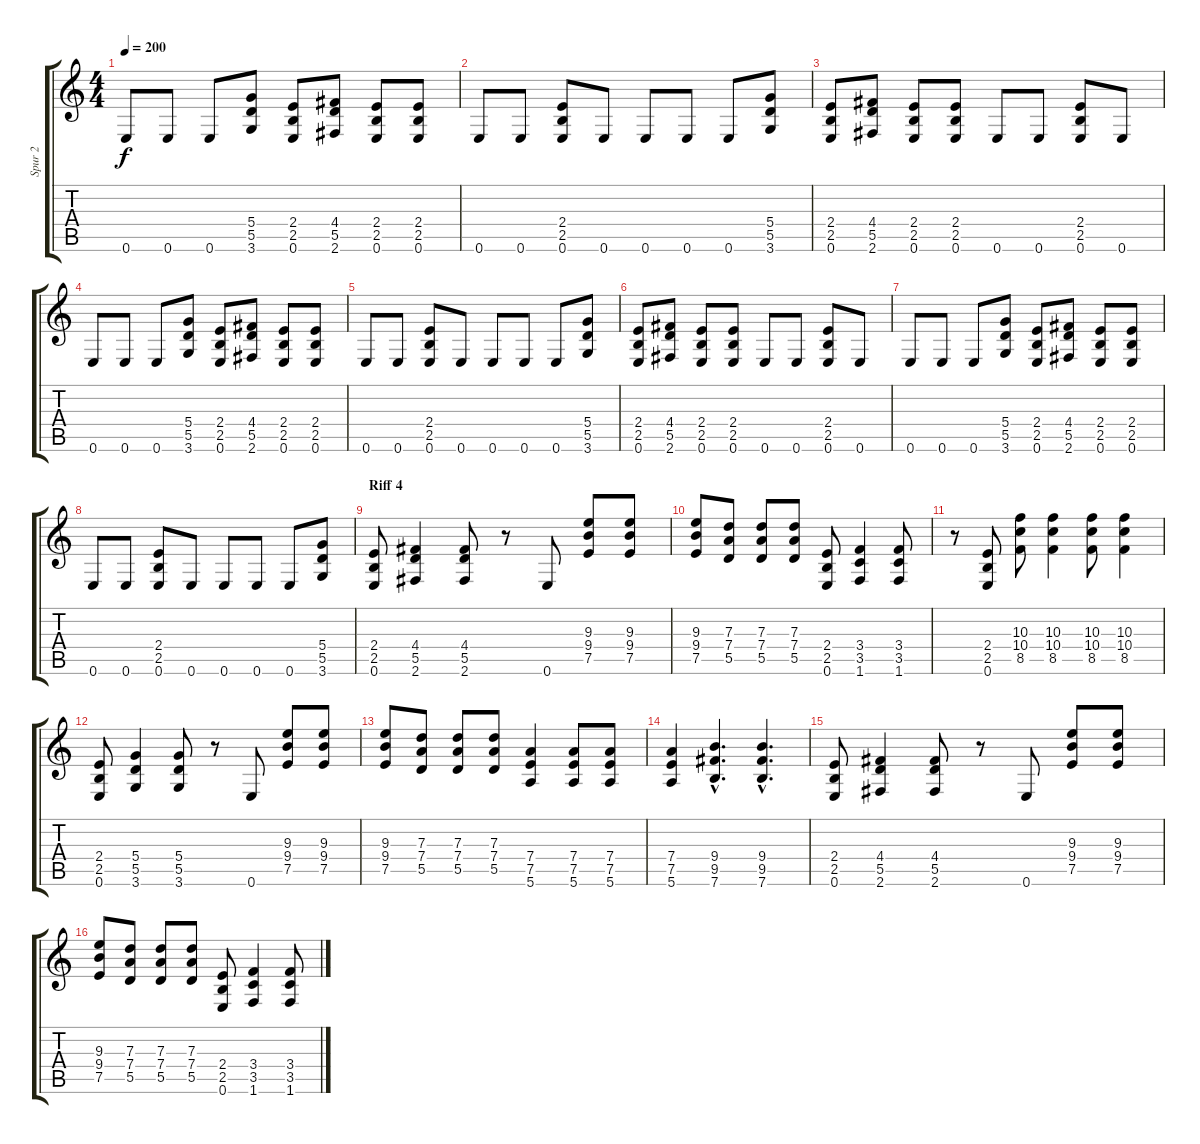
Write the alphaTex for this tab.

\track ("Spur 2" "Spur 2") {instrument distortionguitar}
\staff {score tabs}
\tuning (E4 B3 G3 D3 A2 E2) {hide}
\ts (4 4)
\tempo 200
\clef g2
\ks c
0.6.8{dy f} 0.6.8 0.6.8 (5.4 5.5 3.6).8 (2.4 2.5 0.6).8 (4.4 5.5 2.6).8 (2.4 2.5 0.6).8 (2.4 2.5 0.6).8 |
0.6.8 0.6.8 (2.4 2.5 0.6).8 0.6.8 0.6.8 0.6.8 0.6.8 (5.4 5.5 3.6).8 |
(2.4 2.5 0.6).8 (4.4 5.5 2.6).8 (2.4 2.5 0.6).8 (2.4 2.5 0.6).8 0.6.8 0.6.8 (2.4 2.5 0.6).8 0.6.8 |
0.6.8 0.6.8 0.6.8 (5.4 5.5 3.6).8 (2.4 2.5 0.6).8 (4.4 5.5 2.6).8 (2.4 2.5 0.6).8 (2.4 2.5 0.6).8 |
0.6.8 0.6.8 (2.4 2.5 0.6).8 0.6.8 0.6.8 0.6.8 0.6.8 (5.4 5.5 3.6).8 |
(2.4 2.5 0.6).8 (4.4 5.5 2.6).8 (2.4 2.5 0.6).8 (2.4 2.5 0.6).8 0.6.8 0.6.8 (2.4 2.5 0.6).8 0.6.8 |
0.6.8 0.6.8 0.6.8 (5.4 5.5 3.6).8 (2.4 2.5 0.6).8 (4.4 5.5 2.6).8 (2.4 2.5 0.6).8 (2.4 2.5 0.6).8 |
0.6.8 0.6.8 (2.4 2.5 0.6).8 0.6.8 0.6.8 0.6.8 0.6.8 (5.4 5.5 3.6).8 |
\section ("" "Riff 4")
(2.4 2.5 0.6).8 (4.4 5.5 2.6).4 (4.4 5.5 2.6).8 r.8 0.6.8 (9.3 9.4 7.5).8 (9.3 9.4 7.5).8 |
(9.3 9.4 7.5).8 (7.3 7.4 5.5).8 (7.3 7.4 5.5).8 (7.3 7.4 5.5).8 (2.4 2.5 0.6).8 (3.4 3.5 1.6).4 (3.4 3.5 1.6).8 |
r.8 (2.4 2.5 0.6).8 (10.3 10.4 8.5).8 (10.3 10.4 8.5).4 (10.3 10.4 8.5).8 (10.3 10.4 8.5).4 |
(2.4 2.5 0.6).8 (5.4 5.5 3.6).4 (5.4 5.5 3.6).8 r.8 0.6.8 (9.3 9.4 7.5).8 (9.3 9.4 7.5).8 |
(9.3 9.4 7.5).8 (7.3 7.4 5.5).8 (7.3 7.4 5.5).8 (7.3 7.4 5.5).8 (7.4 7.5 5.6).4 (7.4 7.5 5.6).8 (7.4 7.5 5.6).8 |
(7.4 7.5 5.6).4 (9.4{hac} 9.5{hac} 7.6{hac}).4{d} (9.4{hac} 9.5{hac} 7.6{hac}).4{d} |
(2.4 2.5 0.6).8 (4.4 5.5 2.6).4 (4.4 5.5 2.6).8 r.8 0.6.8 (9.3 9.4 7.5).8 (9.3 9.4 7.5).8 |
(9.3 9.4 7.5).8 (7.3 7.4 5.5).8 (7.3 7.4 5.5).8 (7.3 7.4 5.5).8 (2.4 2.5 0.6).8 (3.4 3.5 1.6).4 (3.4 3.5 1.6).8
